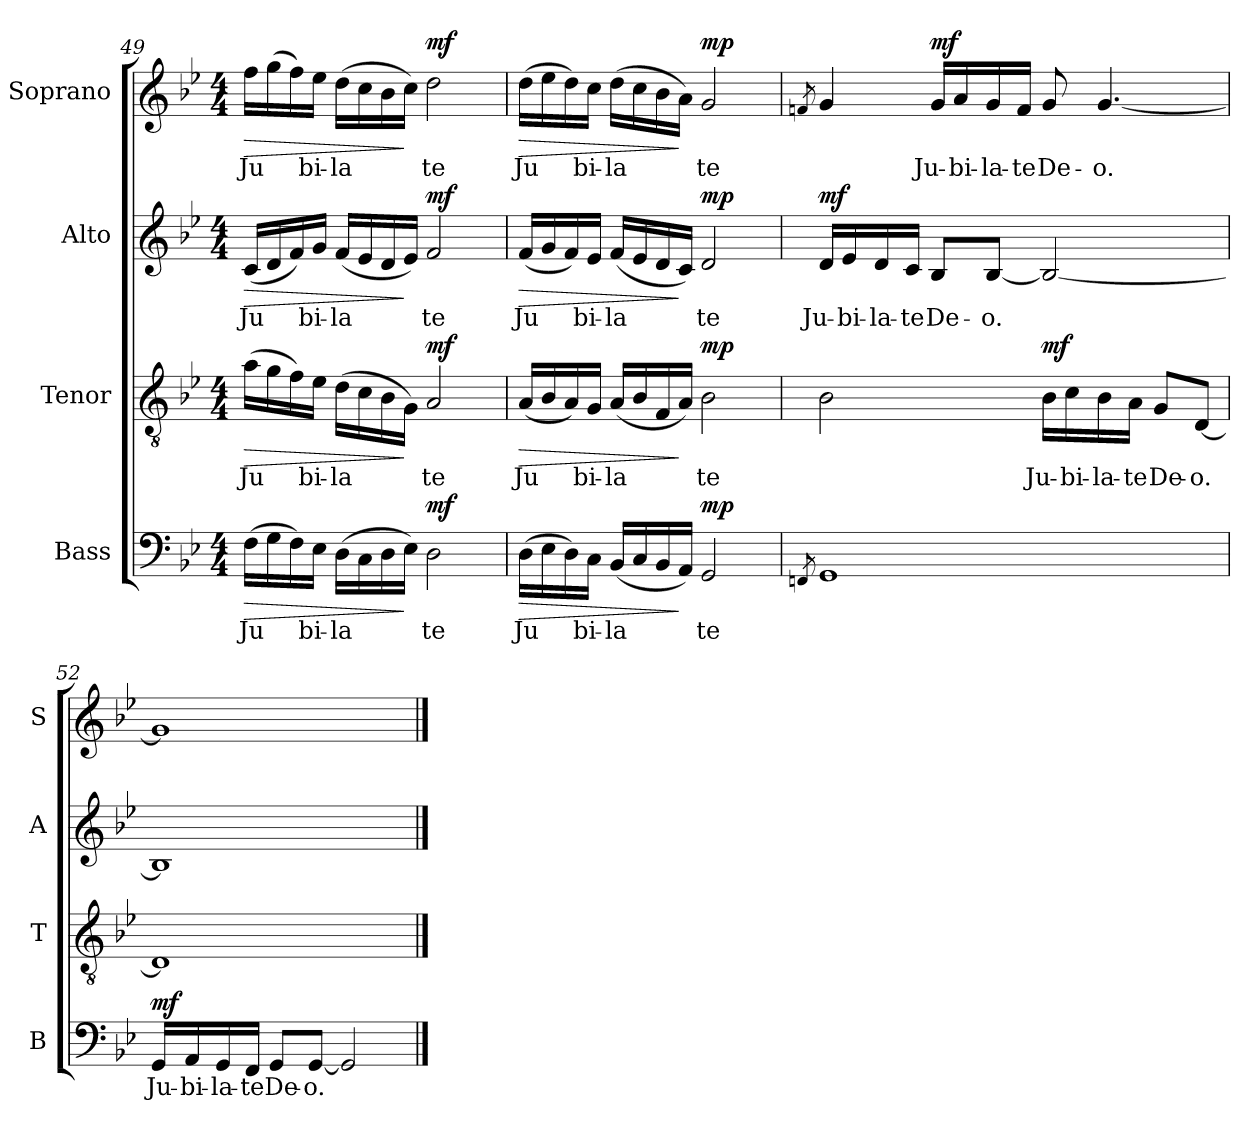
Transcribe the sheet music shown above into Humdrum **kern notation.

**kern	**text	**dynam	**kern	**text	**dynam	**kern	**text	**dynam	**kern	**text	**dynam
*part4	*part4	*part4	*part3	*part3	*part3	*part2	*part2	*part2	*part1	*part1	*part1
*staff4	*staff4	*staff4	*staff3	*staff3	*staff3	*staff2	*staff2	*staff2	*staff1	*staff1	*staff1
*I"Bass	*	*	*I"Tenor	*	*	*I"Alto	*	*	*I"Soprano	*	*
*I'B	*	*	*I'T	*	*	*I'A	*	*	*I'S	*	*
*clefF4	*	*	*clefGv2	*	*	*clefG2	*	*	*clefG2	*	*
*k[b-e-]	*	*	*k[b-e-]	*	*	*k[b-e-]	*	*	*k[b-e-]	*	*
*B-:	*	*	*B-:	*	*	*B-:	*	*	*B-:	*	*
*M4/4	*	*	*M4/4	*	*	*M4/4	*	*	*M4/4	*	*
=49	=49	=49	=49	=49	=49	=49	=49	=49	=49	=49	=49
!	!LO:LY:b:cj	!LO:HP:b	!	!LO:LY:b:cj	!LO:HP:b	!	!LO:LY:b:cj	!LO:HP:b	!	!LO:LY:b:cj	!LO:HP:b
(>16F\L	Ju-	>	(>16a\L	Ju-	>	(<16c/L	Ju-	>	16ff\L	Ju-	>
!	!LO:LY:b:cj	!	!	!LO:LY:b:cj	!	!	!LO:LY:b:cj	!	!	!LO:LY:b:cj	!
16G\	--	.	16g\	--	.	16d/	--	.	(>16gg\	--	.
!	!LO:LY:b:cj	!	!	!LO:LY:b:cj	!	!	!LO:LY:b:cj	!	!	!LO:LY:b:cj	!
16F\)	--	.	16f\)	--	.	16f/)	--	.	16ff\)	--	.
!	!LO:LY:b:cj	!	!	!LO:LY:b:cj	!	!	!LO:LY:b:cj	!	!	!LO:LY:b:cj	!
16E-\J	-bi-	.	16e-\J	-bi-	.	16g/J	-bi-	.	16ee-\J	-bi-	.
!	!LO:LY:b:cj	!	!	!LO:LY:b:cj	!	!	!LO:LY:b:cj	!	!	!LO:LY:b:cj	!
(>16D\L	-la-	.	(>16d\L	-la-	.	(<16f/L	-la-	.	(>16dd\L	-la-	.
!	!LO:LY:b:cj	!	!	!LO:LY:b:cj	!	!	!LO:LY:b:cj	!	!	!LO:LY:b:cj	!
16C\	--	.	16c\	--	.	16e-/	--	.	16cc\	--	.
!	!LO:LY:b:cj	!	!	!LO:LY:b:cj	!	!	!LO:LY:b:cj	!	!	!LO:LY:b:cj	!
16D\	--	.	16B-\	--	.	16d/	--	.	16b-\	--	.
!	!LO:LY:b:cj	!	!	!LO:LY:b:cj	!	!	!LO:LY:b:cj	!	!	!LO:LY:b:cj	!
16E-\J)	--	]	16G\J)	--	]	16e-/J)	--	]	16cc\J)	--	]
!	!LO:LY:b:cj	!LO:DY:a	!	!LO:LY:b:cj	!LO:DY:a	!	!LO:LY:b:cj	!LO:DY:a	!	!LO:LY:b:cj	!LO:DY:a
2D\	-te	mf	2A/	-te	mf	2f/	-te	mf	2dd\	-te	mf
=50	=50	=50	=50	=50	=50	=50	=50	=50	=50	=50	=50
!	!LO:LY:b:cj	!LO:HP:b	!	!LO:LY:b:cj	!LO:HP:b	!	!LO:LY:b:cj	!LO:HP:b	!	!LO:LY:b:cj	!LO:HP:b
(>16D\L	Ju-	>	(<16A/L	Ju-	>	(<16f/L	Ju-	>	(>16dd\L	Ju-	>
!	!LO:LY:b:cj	!	!	!LO:LY:b:cj	!	!	!LO:LY:b:cj	!	!	!LO:LY:b:cj	!
16E-\	--	.	16B-/	--	.	16g/	--	.	16ee-\	--	.
!	!LO:LY:b:cj	!	!	!LO:LY:b:cj	!	!	!LO:LY:b:cj	!	!	!LO:LY:b:cj	!
16D\)	--	.	16A/)	--	.	16f/)	--	.	16dd\)	--	.
!	!LO:LY:b:cj	!	!	!LO:LY:b:cj	!	!	!LO:LY:b:cj	!	!	!LO:LY:b:cj	!
16C\J	-bi-	.	16G/J	-bi-	.	16e-/J	-bi-	.	16cc\J	-bi-	.
!	!LO:LY:b:cj	!	!	!LO:LY:b:cj	!	!	!LO:LY:b:cj	!	!	!LO:LY:b:cj	!
(<16BB-/L	-la-	.	(<16A/L	-la-	.	(<16f/L	-la-	.	(>16dd\L	-la-	.
!	!LO:LY:b:cj	!	!	!LO:LY:b:cj	!	!	!LO:LY:b:cj	!	!	!LO:LY:b:cj	!
16C/	--	.	16B-/	--	.	16e-/	--	.	16cc\	--	.
!	!LO:LY:b:cj	!	!	!LO:LY:b:cj	!	!	!LO:LY:b:cj	!	!	!LO:LY:b:cj	!
16BB-/	--	.	16F/	--	.	16d/	--	.	16b-\	--	.
!	!LO:LY:b:cj	!	!	!LO:LY:b:cj	!	!	!LO:LY:b:cj	!	!	!LO:LY:b:cj	!
16AA/J)	--	]	16A/J)	--	]	16c/J)	--	]	16a\J)	--	]
!	!LO:LY:b:cj	!LO:DY:a	!	!LO:LY:b:cj	!LO:DY:a	!	!LO:LY:b:cj	!LO:DY:a	!	!LO:LY:b:cj	!LO:DY:a
2GG/	-te	mp	2B-\	-te	mp	2d/	-te	mp	2g/	-te	mp
!!LO:PB:g=z
=51	=51	=51	=51	=51	=51	=51	=51	=51	=51	=51	=51
8qFFn/	.	.	.	.	.	.	.	.	8qfn/	.	.
!	!LO:LY:b:cj	!	!	!LO:LY:b:cj	!	!	!LO:LY:b:cj	!LO:DY:a	!	!LO:LY:b:cj	!
1GG	.	.	2B-\	.	.	16d/L	Ju-	mf	4g/	.	.
!	!	!	!	!	!	!	!LO:LY:b:cj	!	!	!	!
.	.	.	.	.	.	16e-/	-bi-	.	.	.	.
!	!	!	!	!	!	!	!LO:LY:b:cj	!	!	!	!
.	.	.	.	.	.	16d/	-la-	.	.	.	.
!	!	!	!	!	!	!	!LO:LY:b:cj	!	!	!	!
.	.	.	.	.	.	16c/J	-te	.	.	.	.
!	!	!	!	!	!	!	!LO:LY:b:cj	!	!	!LO:LY:b:cj	!LO:DY:a
.	.	.	.	.	.	8B-/L	De-	.	16g/L	Ju-	mf
!	!	!	!	!	!	!	!	!	!	!LO:LY:b:cj	!
.	.	.	.	.	.	.	.	.	16a/	-bi-	.
!	!	!	!	!	!	!	!LO:LY:b:cj	!	!	!LO:LY:b:cj	!
.	.	.	.	.	.	[<8B-/J	-o.	.	16g/	-la-	.
!	!	!	!	!	!	!	!	!	!	!LO:LY:b:cj	!
.	.	.	.	.	.	.	.	.	16f/J	-te	.
!	!	!	!	!LO:LY:b:cj	!LO:DY:a	!	!LO:LY:b:cj	!	!	!LO:LY:b:cj	!
.	.	.	16B-\L	Ju-	mf	2B-/_<	.	.	8g/	De-	.
!	!	!	!	!LO:LY:b:cj	!	!	!	!	!	!	!
.	.	.	16c\	-bi-	.	.	.	.	.	.	.
!	!	!	!	!LO:LY:b:cj	!	!	!	!	!	!LO:LY:b:cj	!
.	.	.	16B-\	-la-	.	.	.	.	[<4.g/	-o.	.
!	!	!	!	!LO:LY:b:cj	!	!	!	!	!	!	!
.	.	.	16A\J	-te	.	.	.	.	.	.	.
!	!	!	!	!LO:LY:b:cj	!	!	!	!	!	!	!
.	.	.	8G/L	De-	.	.	.	.	.	.	.
!	!	!	!	!LO:LY:b:cj	!	!	!	!	!	!	!
.	.	.	[<8D/J	-o.	.	.	.	.	.	.	.
=52	=52	=52	=52	=52	=52	=52	=52	=52	=52	=52	=52
!	!LO:LY:b:cj	!LO:DY:a	!	!LO:LY:b:cj	!	!	!LO:LY:b:cj	!	!	!LO:LY:b:cj	!
16GG/L	Ju-	mf	1D]	.	.	1B-]	.	.	1g]	.	.
!	!LO:LY:b:cj	!	!	!	!	!	!	!	!	!	!
16AA/	-bi-	.	.	.	.	.	.	.	.	.	.
!	!LO:LY:b:cj	!	!	!	!	!	!	!	!	!	!
16GG/	-la-	.	.	.	.	.	.	.	.	.	.
!	!LO:LY:b:cj	!	!	!	!	!	!	!	!	!	!
16FF/J	-te	.	.	.	.	.	.	.	.	.	.
!	!LO:LY:b:cj	!	!	!	!	!	!	!	!	!	!
8GG/L	De-	.	.	.	.	.	.	.	.	.	.
!	!LO:LY:b:cj	!	!	!	!	!	!	!	!	!	!
[<8GG/J	-o.	.	.	.	.	.	.	.	.	.	.
!	!LO:LY:b:cj	!	!	!	!	!	!	!	!	!	!
2GG/]	.	.	.	.	.	.	.	.	.	.	.
==	==	==	==	==	==	==	==	==	==	==	==
*-	*-	*-	*-	*-	*-	*-	*-	*-	*-	*-	*-
